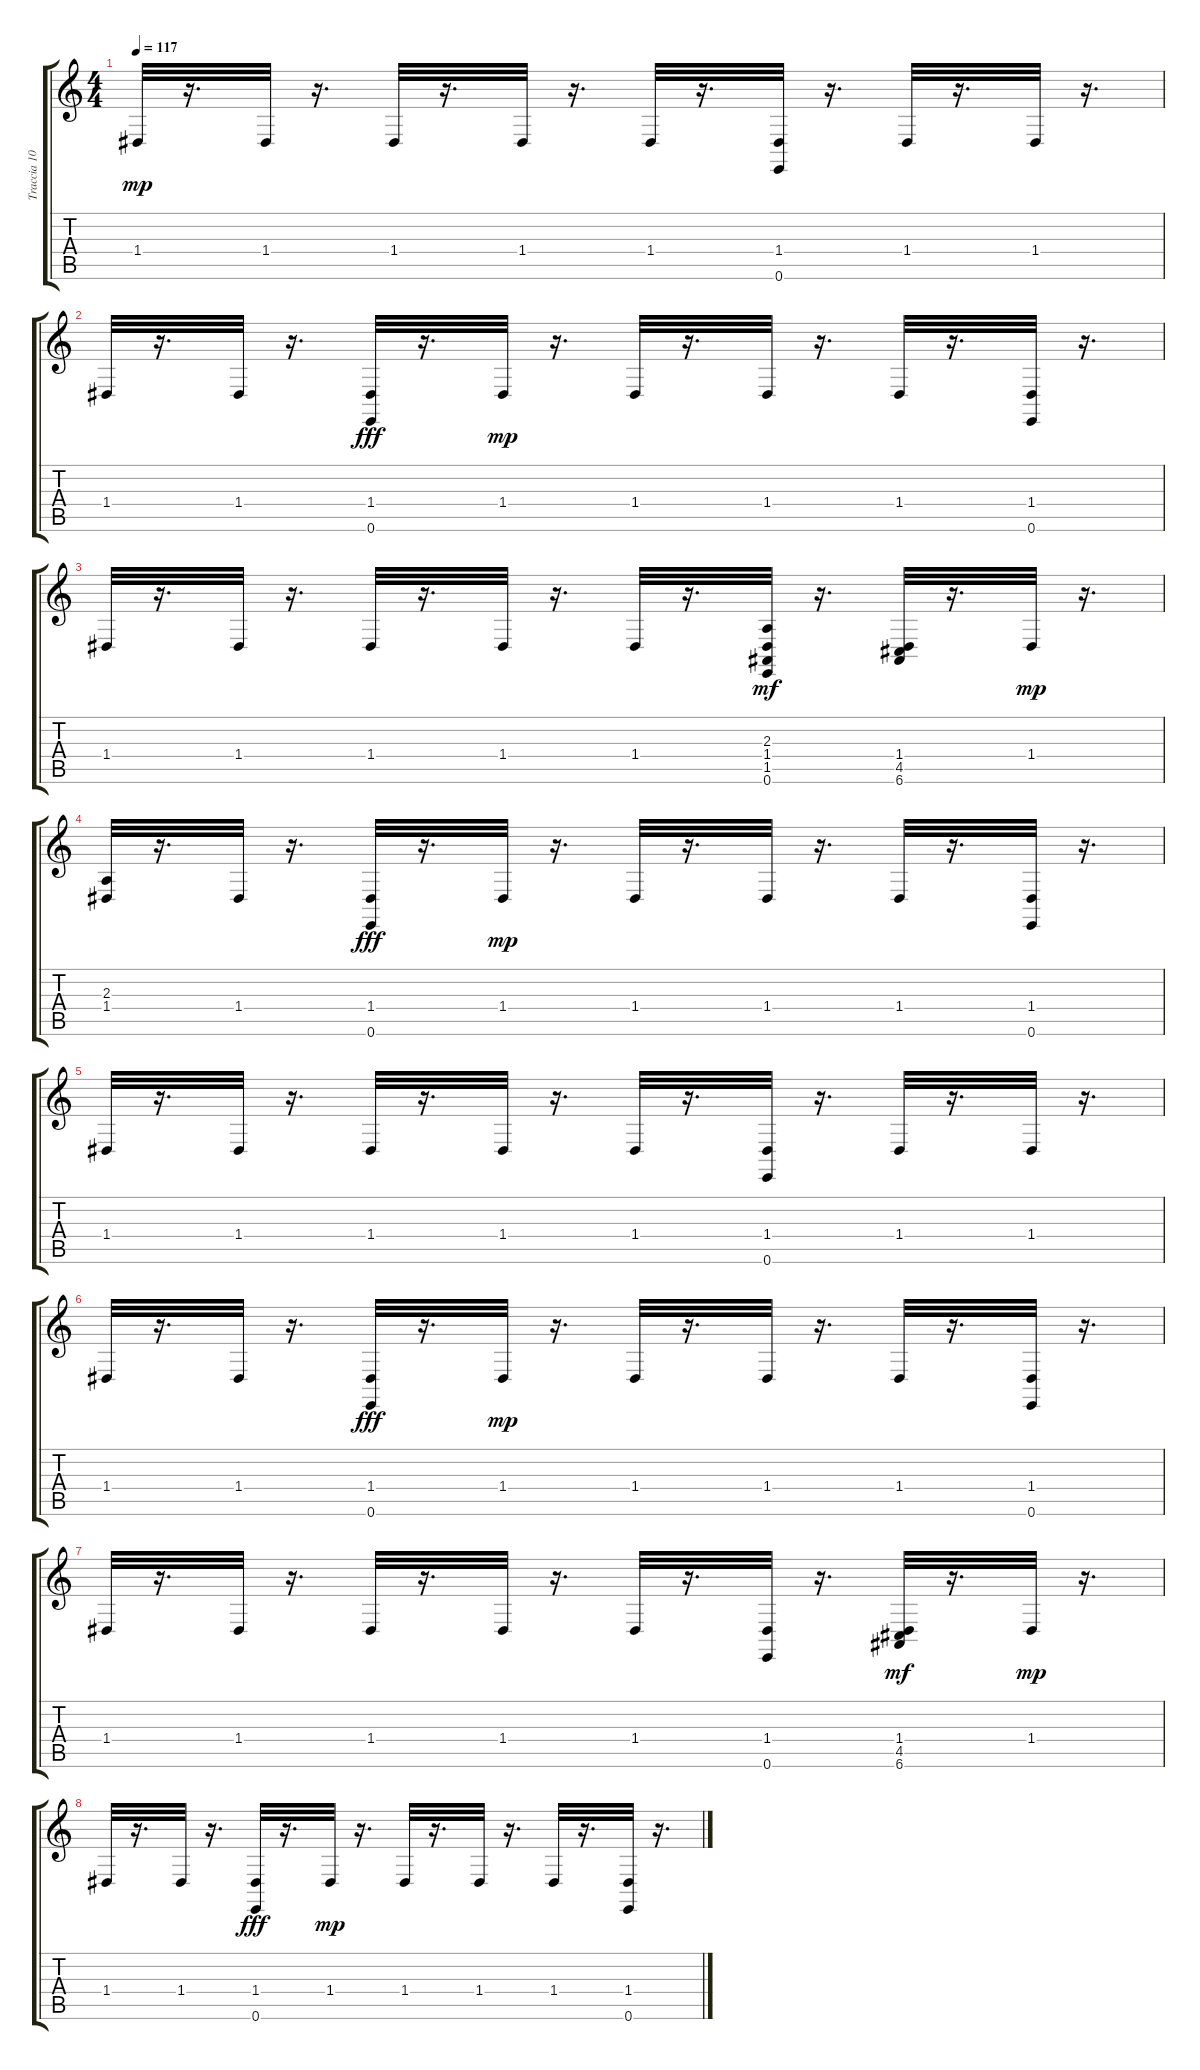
\track ("Traccia 10" "Traccia 10") {instrument acousticgrandpiano}
\staff {score tabs}
\tuning (E4 B3 G3 D3 A2 E2) {hide}
\ts (4 4)
\tempo 117
\clef g2
\ks c
1.4.32{dy mp} r.16{d} 1.4.32 r.16{d} 1.4.32 r.16{d} 1.4.32 r.16{d} 1.4.32 r.16{d} (1.4 0.6).32 r.16{d} 1.4.32 r.16{d} 1.4.32 r.16{d} |
1.4.32 r.16{d} 1.4.32 r.16{d} (1.4 0.6).32{dy fff} r.16{d} 1.4.32{dy mp} r.16{d} 1.4.32 r.16{d} 1.4.32 r.16{d} 1.4.32 r.16{d} (1.4 0.6).32 r.16{d} |
1.4.32 r.16{d} 1.4.32 r.16{d} 1.4.32 r.16{d} 1.4.32 r.16{d} 1.4.32 r.16{d} (2.3 1.4 1.5 0.6).32{dy mf} r.16{d} (1.4 4.5 6.6).32 r.16{d} 1.4.32{dy mp} r.16{d} |
(2.3 1.4).32 r.16{d} 1.4.32 r.16{d} (1.4 0.6).32{dy fff} r.16{d} 1.4.32{dy mp} r.16{d} 1.4.32 r.16{d} 1.4.32 r.16{d} 1.4.32 r.16{d} (1.4 0.6).32 r.16{d} |
1.4.32 r.16{d} 1.4.32 r.16{d} 1.4.32 r.16{d} 1.4.32 r.16{d} 1.4.32 r.16{d} (1.4 0.6).32 r.16{d} 1.4.32 r.16{d} 1.4.32 r.16{d} |
1.4.32 r.16{d} 1.4.32 r.16{d} (1.4 0.6).32{dy fff} r.16{d} 1.4.32{dy mp} r.16{d} 1.4.32 r.16{d} 1.4.32 r.16{d} 1.4.32 r.16{d} (1.4 0.6).32 r.16{d} |
1.4.32 r.16{d} 1.4.32 r.16{d} 1.4.32 r.16{d} 1.4.32 r.16{d} 1.4.32 r.16{d} (1.4 0.6).32 r.16{d} (1.4 4.5 6.6).32{dy mf} r.16{d} 1.4.32{dy mp} r.16{d} |
1.4.32 r.16{d} 1.4.32 r.16{d} (1.4 0.6).32{dy fff} r.16{d} 1.4.32{dy mp} r.16{d} 1.4.32 r.16{d} 1.4.32 r.16{d} 1.4.32 r.16{d} (1.4 0.6).32 r.16{d}
